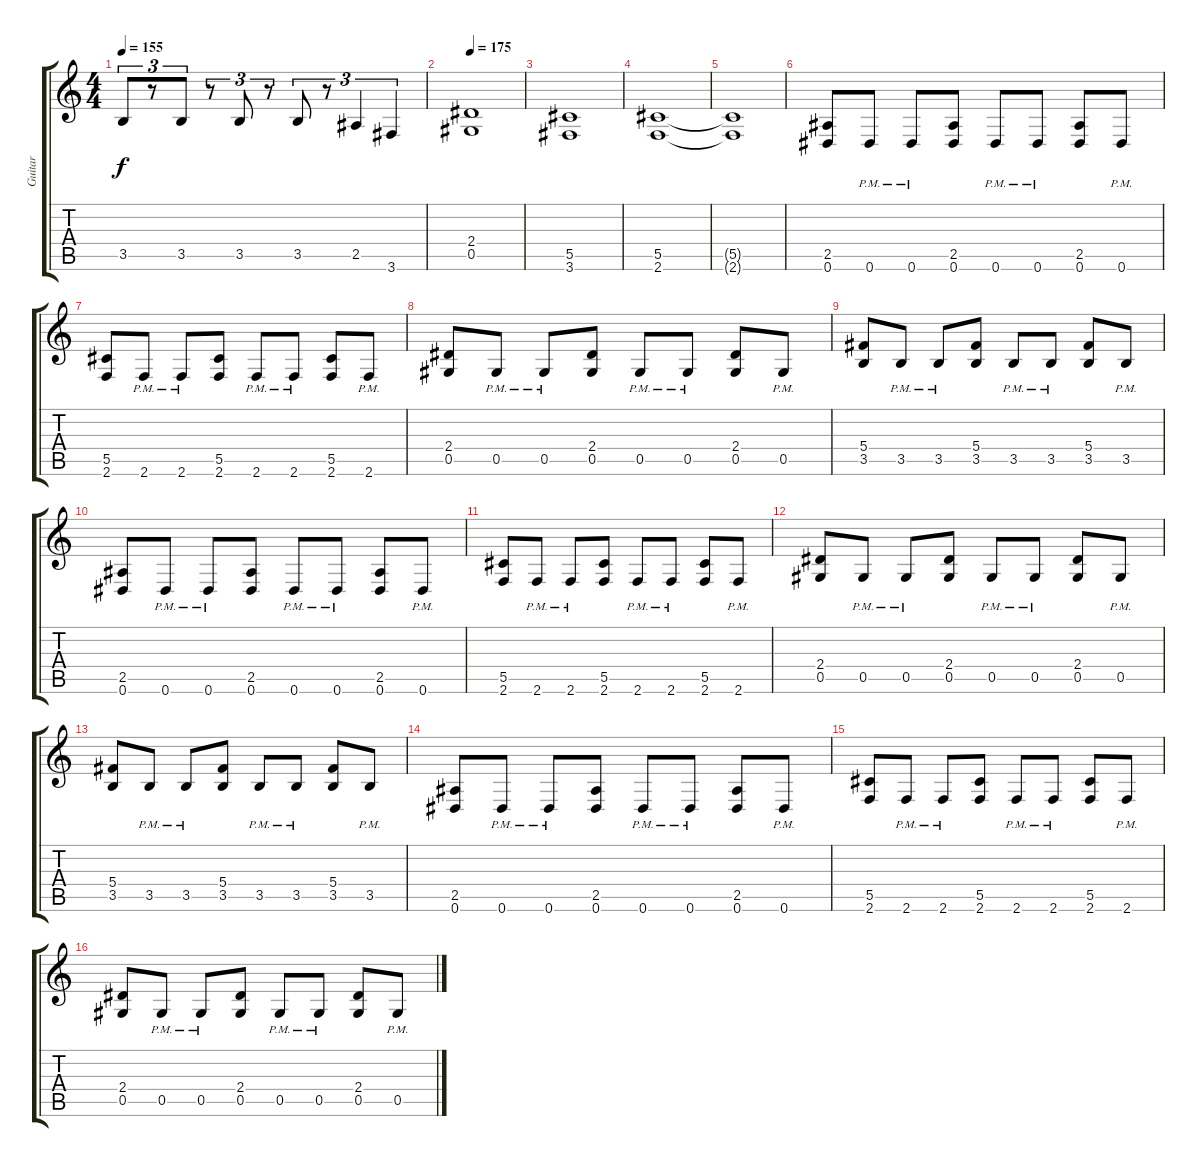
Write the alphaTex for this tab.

\track ("Guitar" "Guitar") {instrument distortionguitar}
\staff {score tabs}
\tuning (Eb4 Bb3 Gb3 Db3 Ab2 Eb2) {hide}
\ts (4 4)
\tempo 155
\clef g2
\ks c
3.5.8{tu (3 2) dy f} r.8{tu (3 2)} 3.5.8{tu (3 2)} r.8{tu (3 2)} 3.5.8{tu (3 2)} r.8{tu (3 2)} 3.5.8{tu (3 2)} r.8{tu (3 2)} 2.5.4{tu (3 2)} 3.6.4{tu (3 2)} |
\tempo 175
(2.4 0.5).1 |
(5.5 3.6).1 |
(5.5 2.6).1 |
(5.5{t} 2.6{t}).1 |
(2.5 0.6).8 0.6{pm}.8 0.6{pm}.8 (2.5 0.6).8 0.6{pm}.8 0.6{pm}.8 (2.5 0.6).8 0.6{pm}.8 |
(5.5 2.6).8 2.6{pm}.8 2.6{pm}.8 (5.5 2.6).8 2.6{pm}.8 2.6{pm}.8 (5.5 2.6).8 2.6{pm}.8 |
(2.4 0.5).8 0.5{pm}.8 0.5{pm}.8 (2.4 0.5).8 0.5{pm}.8 0.5{pm}.8 (2.4 0.5).8 0.5{pm}.8 |
(5.4 3.5).8 3.5{pm}.8 3.5{pm}.8 (5.4 3.5).8 3.5{pm}.8 3.5{pm}.8 (5.4 3.5).8 3.5{pm}.8 |
(2.5 0.6).8 0.6{pm}.8 0.6{pm}.8 (2.5 0.6).8 0.6{pm}.8 0.6{pm}.8 (2.5 0.6).8 0.6{pm}.8 |
(5.5 2.6).8 2.6{pm}.8 2.6{pm}.8 (5.5 2.6).8 2.6{pm}.8 2.6{pm}.8 (5.5 2.6).8 2.6{pm}.8 |
(2.4 0.5).8 0.5{pm}.8 0.5{pm}.8 (2.4 0.5).8 0.5{pm}.8 0.5{pm}.8 (2.4 0.5).8 0.5{pm}.8 |
(5.4 3.5).8 3.5{pm}.8 3.5{pm}.8 (5.4 3.5).8 3.5{pm}.8 3.5{pm}.8 (5.4 3.5).8 3.5{pm}.8 |
(2.5 0.6).8 0.6{pm}.8 0.6{pm}.8 (2.5 0.6).8 0.6{pm}.8 0.6{pm}.8 (2.5 0.6).8 0.6{pm}.8 |
(5.5 2.6).8 2.6{pm}.8 2.6{pm}.8 (5.5 2.6).8 2.6{pm}.8 2.6{pm}.8 (5.5 2.6).8 2.6{pm}.8 |
(2.4 0.5).8 0.5{pm}.8 0.5{pm}.8 (2.4 0.5).8 0.5{pm}.8 0.5{pm}.8 (2.4 0.5).8 0.5{pm}.8
